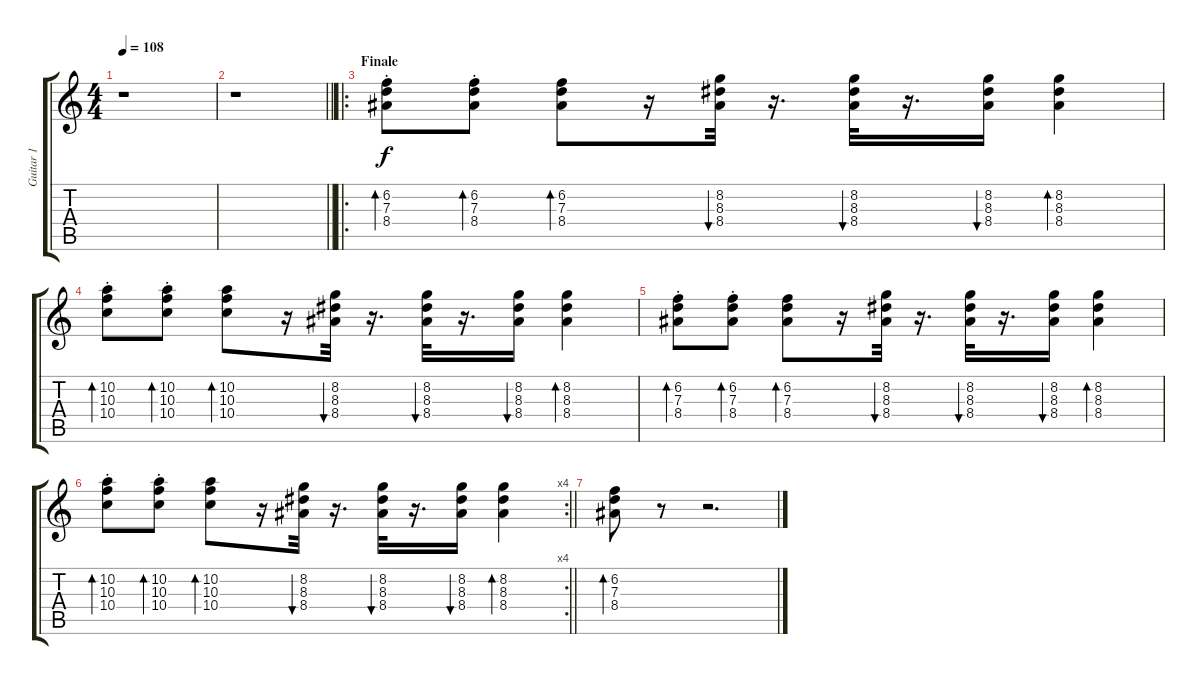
\track ("Guitar 1" "Guitar 1") {instrument acousticguitarsteel}
\staff {score tabs}
\tuning (E4 B3 G3 D3 A2 E2) {hide}
\ts (4 4)
\tempo 108
\clef g2
\ks c
r.1{dy f} |
\barLineRight lightlight
r.1 |
\ro
\section ("" "Finale")
(6.2{st} 7.3{st} 8.4{st}).8{bd 60 balance 8} (6.2{st} 7.3{st} 8.4{st}).8{bd 60} (6.2 7.3 8.4).8{bd 60} r.16 (8.2 8.3 8.4).32{bu 60} r.16{d} (8.2 8.3 8.4).32{bu 60} r.16{d} (8.2 8.3 8.4).16{bu 60} (8.2 8.3 8.4).4{bd 60} |
(10.2{st} 10.3{st} 10.4{st}).8{bd 60} (10.2{st} 10.3{st} 10.4{st}).8{bd 60} (10.2 10.3 10.4).8{bd 60} r.16 (8.2 8.3 8.4).32{bu 60} r.16{d} (8.2 8.3 8.4).32{bu 60} r.16{d} (8.2 8.3 8.4).16{bu 60} (8.2 8.3 8.4).4{bd 60} |
(6.2{st} 7.3{st} 8.4{st}).8{bd 60} (6.2{st} 7.3{st} 8.4{st}).8{bd 60} (6.2 7.3 8.4).8{bd 60} r.16 (8.2 8.3 8.4).32{bu 60} r.16{d} (8.2 8.3 8.4).32{bu 60} r.16{d} (8.2 8.3 8.4).16{bu 60} (8.2 8.3 8.4).4{bd 60} |
\rc 4
\barLineRight lightlight
(10.2{st} 10.3{st} 10.4{st}).8{bd 60} (10.2{st} 10.3{st} 10.4{st}).8{bd 60} (10.2 10.3 10.4).8{bd 60} r.16 (8.2 8.3 8.4).32{bu 60} r.16{d} (8.2 8.3 8.4).32{bu 60} r.16{d} (8.2 8.3 8.4).16{bu 60} (8.2 8.3 8.4).4{bd 60} |
(6.2 7.3 8.4).8{bd 60} r.8 r.2{d}
